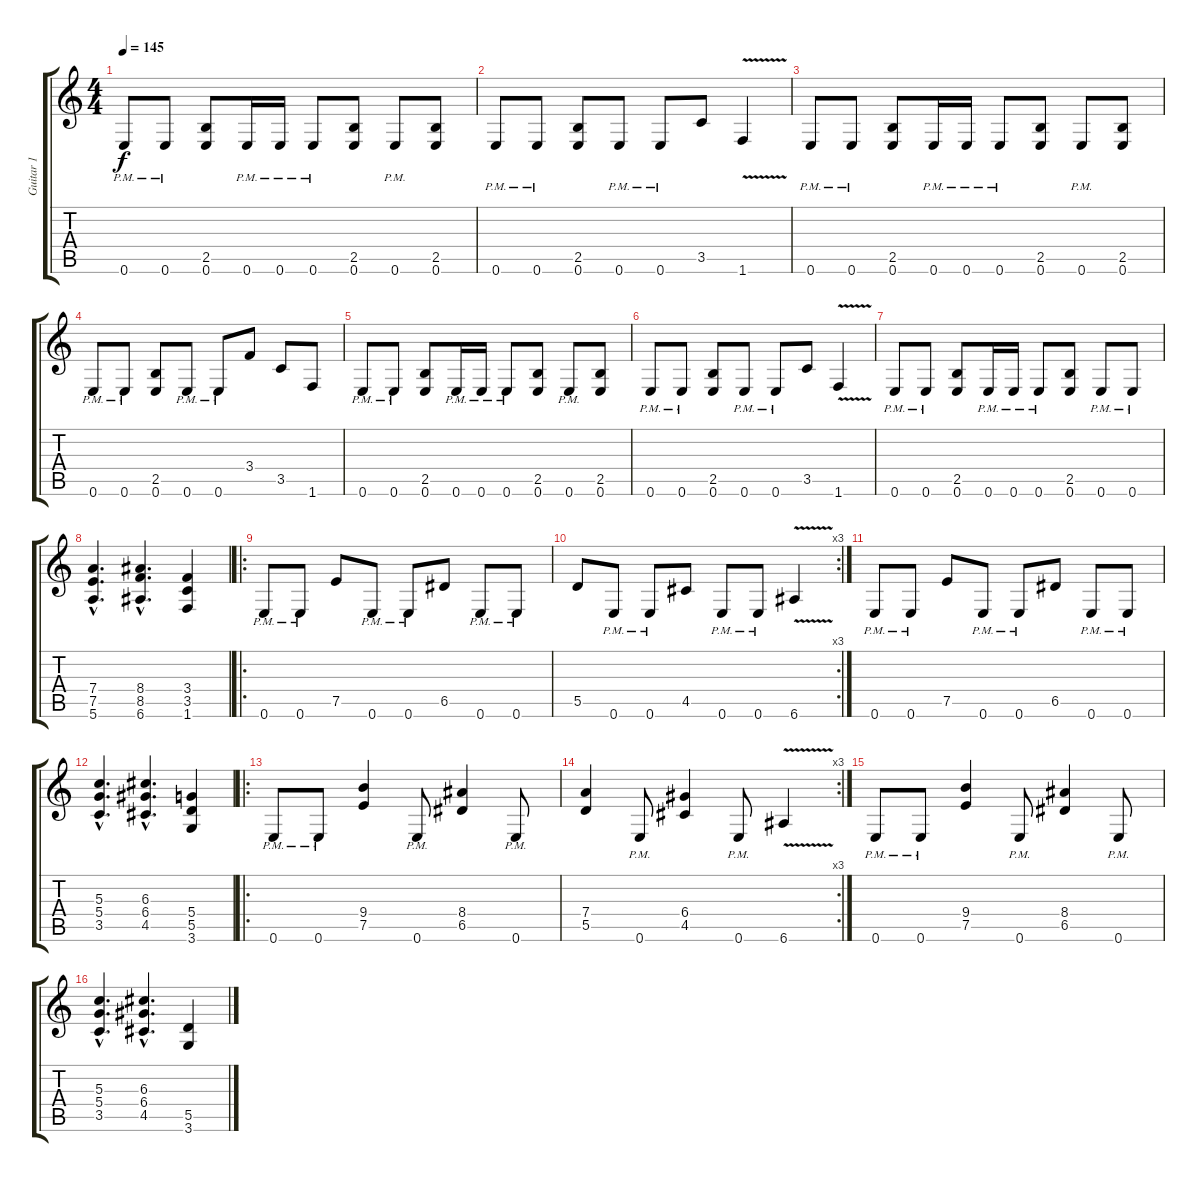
\track ("Guitar 1" "Guitar 1") {instrument distortionguitar}
\staff {score tabs}
\tuning (E4 B3 G3 D3 A2 E2) {hide}
\ts (4 4)
\tempo 145
\clef g2
\ks c
0.6{pm}.8{dy f} 0.6{pm}.8 (2.5 0.6).8 0.6{pm}.16 0.6{pm}.16 0.6{pm}.8 (2.5 0.6).8 0.6{pm}.8 (2.5 0.6).8 |
0.6{pm}.8 0.6{pm}.8 (2.5 0.6).8 0.6{pm}.8 0.6{pm}.8 3.5.8 1.6{v}.4 |
0.6{pm}.8 0.6{pm}.8 (2.5 0.6).8 0.6{pm}.16 0.6{pm}.16 0.6{pm}.8 (2.5 0.6).8 0.6{pm}.8 (2.5 0.6).8 |
0.6{pm}.8 0.6{pm}.8 (2.5 0.6).8 0.6{pm}.8 0.6{pm}.8 3.4.8 3.5.8 1.6.8 |
0.6{pm}.8 0.6{pm}.8 (2.5 0.6).8 0.6{pm}.16 0.6{pm}.16 0.6{pm}.8 (2.5 0.6).8 0.6{pm}.8 (2.5 0.6).8 |
0.6{pm}.8 0.6{pm}.8 (2.5 0.6).8 0.6{pm}.8 0.6{pm}.8 3.5.8 1.6{v}.4 |
0.6{pm}.8 0.6{pm}.8 (2.5 0.6).8 0.6{pm}.16 0.6{pm}.16 0.6{pm}.8 (2.5 0.6).8 0.6{pm}.8 0.6{pm}.8 |
(7.4{hac} 7.5{hac} 5.6{hac}).4{d} (8.4{hac} 8.5{hac} 6.6{hac}).4{d} (3.4 3.5 1.6).4 |
\ro
0.6{pm}.8 0.6{pm}.8 7.5.8 0.6{pm}.8 0.6{pm}.8 6.5.8 0.6{pm}.8 0.6{pm}.8 |
\rc 3
5.5.8 0.6{pm}.8 0.6{pm}.8 4.5.8 0.6{pm}.8 0.6{pm}.8 6.6{v}.4 |
0.6{pm}.8 0.6{pm}.8 7.5.8 0.6{pm}.8 0.6{pm}.8 6.5.8 0.6{pm}.8 0.6{pm}.8 |
(5.3{hac} 5.4{hac} 3.5{hac}).4{d} (6.3{hac} 6.4{hac} 4.5{hac}).4{d} (5.4 5.5 3.6).4 |
\ro
0.6{pm}.8 0.6{pm}.8 (9.4 7.5).4 0.6{pm}.8 (8.4 6.5).4 0.6{pm}.8 |
\rc 3
(7.4 5.5).4 0.6{pm}.8 (6.4 4.5).4 0.6{pm}.8 6.6{v}.4 |
0.6{pm}.8 0.6{pm}.8 (9.4 7.5).4 0.6{pm}.8 (8.4 6.5).4 0.6{pm}.8 |
(5.3{hac} 5.4{hac} 3.5{hac}).4{d} (6.3{hac} 6.4{hac} 4.5{hac}).4{d} (5.5 3.6).4
